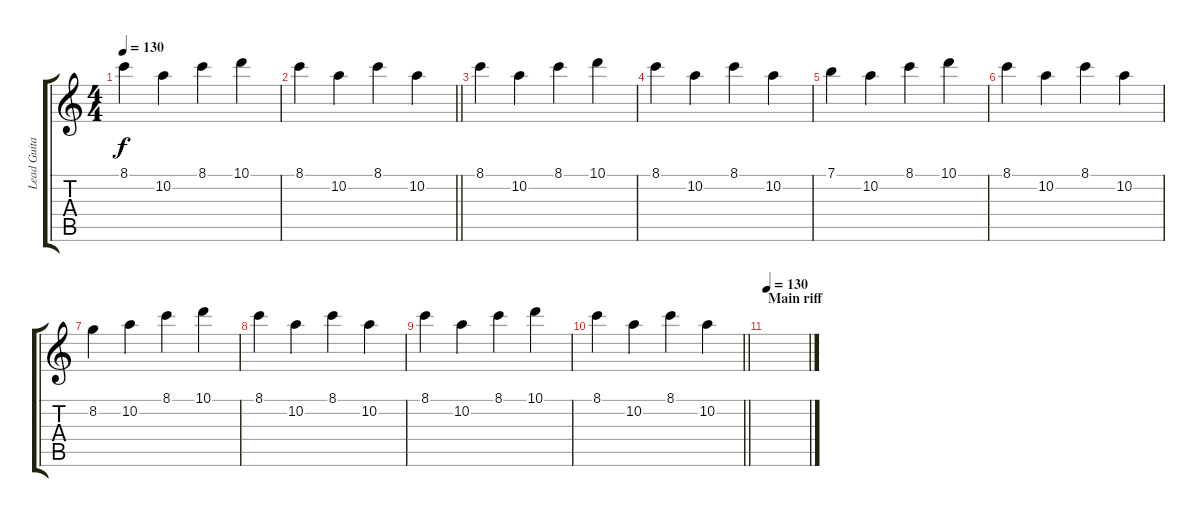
\track ("Lead Guitar" "Lead Guita") {instrument electricguitarjazz}
\staff {score tabs}
\tuning (E4 B3 G3 D3 A2 E2) {hide}
\ts (4 4)
\tempo 130
\clef g2
\ks c
8.1.4{dy f} 10.2.4 8.1.4 10.1.4 |
\barLineRight lightlight
8.1.4 10.2.4 8.1.4 10.2.4 |
8.1.4{volume 10 instrument electricguitarjazz} 10.2.4 8.1.4 10.1.4 |
8.1.4 10.2.4 8.1.4 10.2.4 |
7.1.4 10.2.4 8.1.4 10.1.4 |
8.1.4 10.2.4 8.1.4 10.2.4 |
8.2.4 10.2.4 8.1.4 10.1.4 |
8.1.4 10.2.4 8.1.4 10.2.4 |
8.1.4 10.2.4 8.1.4 10.1.4 |
\barLineRight lightlight
8.1.4 10.2.4 8.1.4 10.2.4 |
\section ("" "Main riff")
\tempo 130
